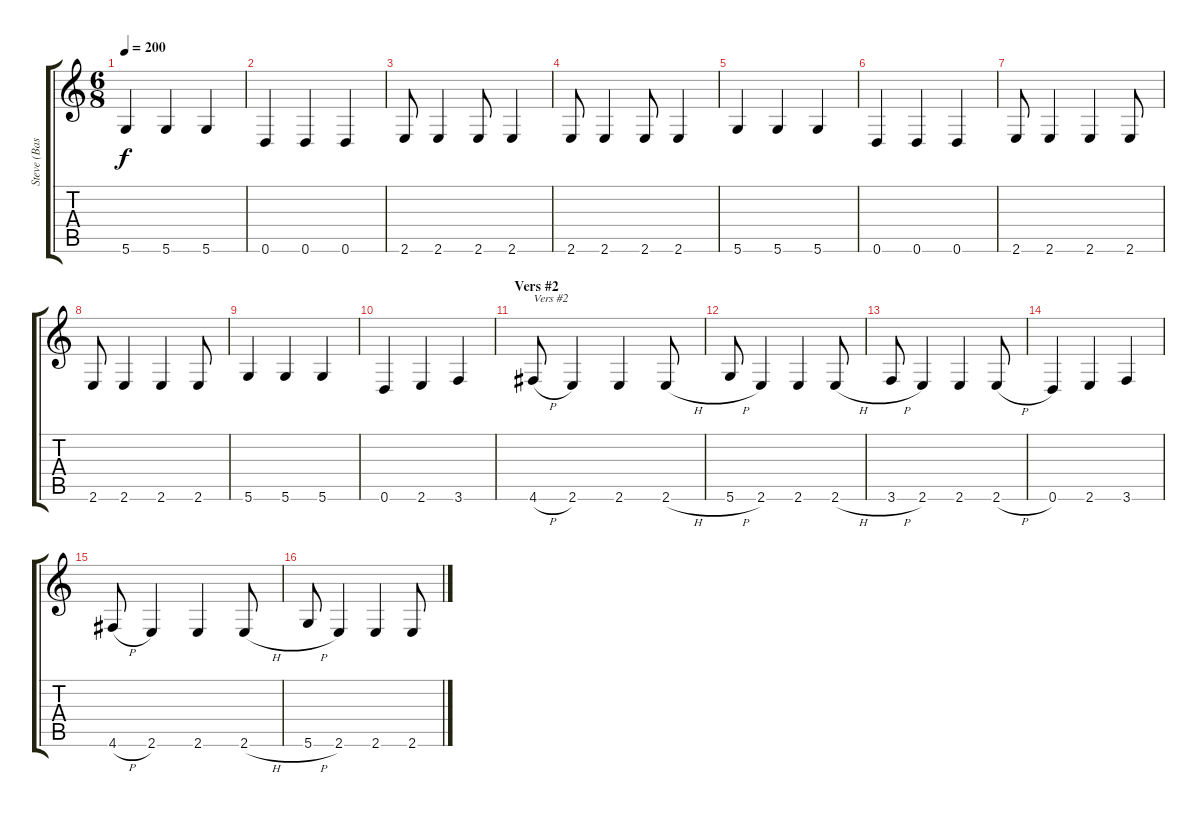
\track ("Steve (Bass)" "Steve (Bas") {instrument electricbassfinger}
\staff {score tabs}
\tuning (E4 B3 G3 D3 A2 D2) {hide}
\ts (6 8)
\tempo 200
\clef g2
\ks c
5.6.4{dy f} 5.6.4 5.6.4 |
0.6.4 0.6.4 0.6.4 |
2.6.8 2.6.4 2.6.8 2.6.4 |
2.6.8 2.6.4 2.6.8 2.6.4 |
5.6.4 5.6.4 5.6.4 |
0.6.4 0.6.4 0.6.4 |
2.6.8 2.6.4 2.6.4 2.6.8 |
2.6.8 2.6.4 2.6.4 2.6.8 |
5.6.4 5.6.4 5.6.4 |
0.6.4 2.6.4 3.6.4 |
\section ("" "Vers #2")
4.6{h}.8{txt "Vers #2"} 2.6.4 2.6.4 2.6{h}.8 |
5.6{h}.8 2.6.4 2.6.4 2.6{h}.8 |
3.6{h}.8 2.6.4 2.6.4 2.6{h}.8 |
0.6.4 2.6.4 3.6.4 |
4.6{h}.8 2.6.4 2.6.4 2.6{h}.8 |
5.6{h}.8 2.6.4 2.6.4 2.6{h}.8
